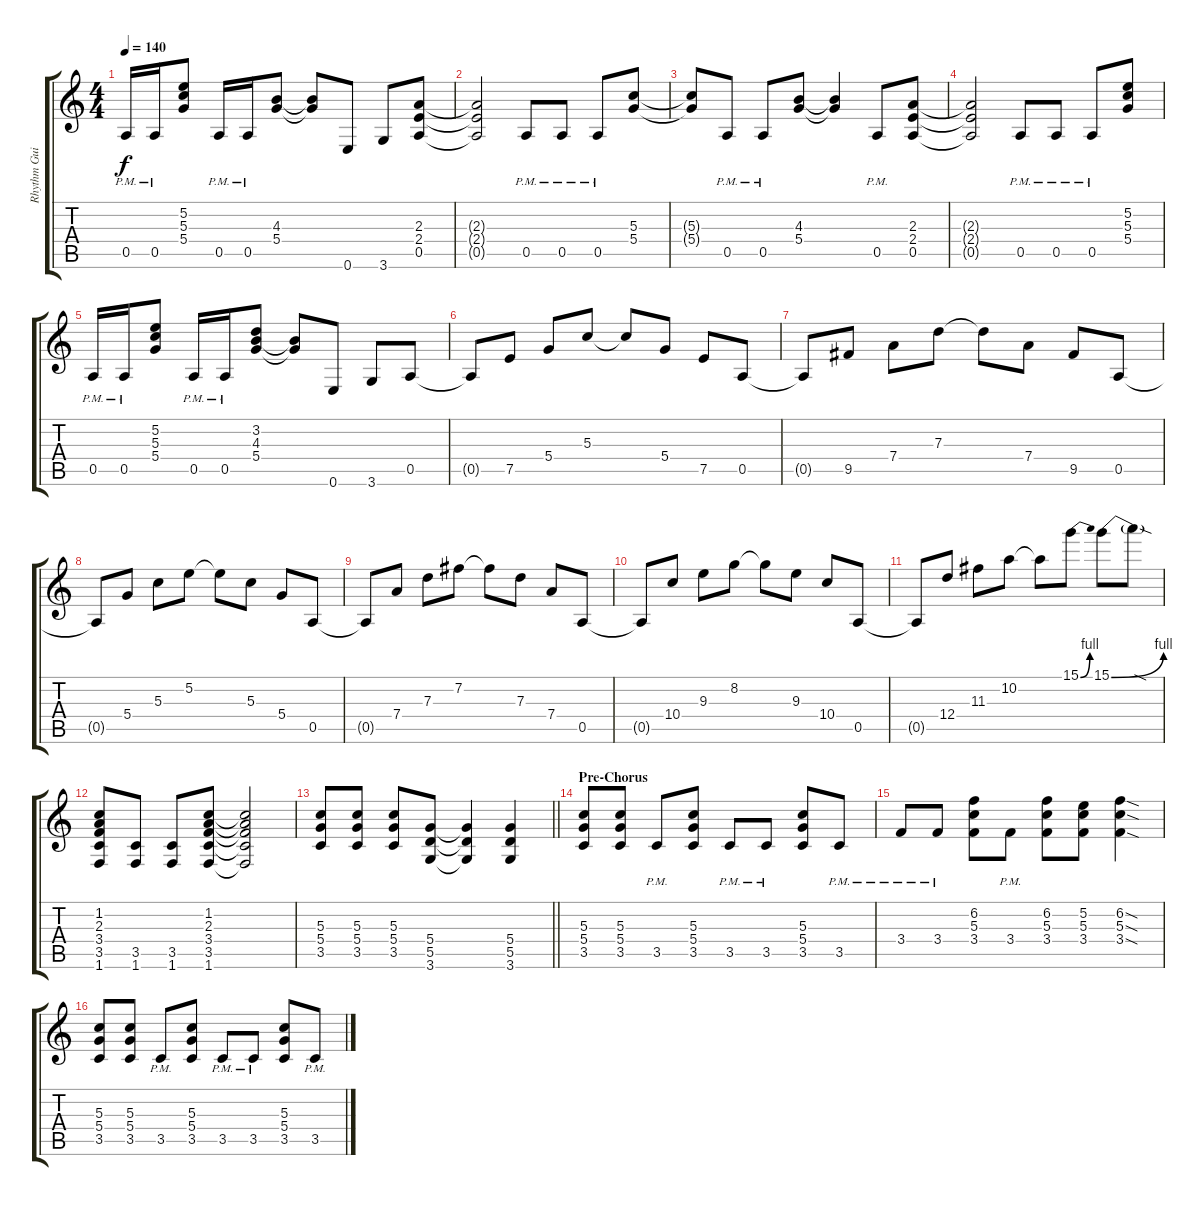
\track ("Rhythm Guitar" "Rhythm Gui") {instrument overdrivenguitar}
\staff {score tabs}
\tuning (E4 B3 G3 D3 A2 E2) {hide}
\ts (4 4)
\tempo 140
\clef g2
\ks c
0.5{pm}.16{dy f} 0.5{pm}.16 (5.2 5.3 5.4).8 0.5{pm}.16 0.5{pm}.16 (4.3 5.4).8 (4.3{t} 5.4{t}).8 0.6.8 3.6.8 (2.3 2.4 0.5).8 |
(2.3{t} 2.4{t} 0.5{t}).2 0.5{pm}.8 0.5{pm}.8 0.5{pm}.8 (5.3 5.4).8 |
(5.3{t} 5.4{t}).8 0.5{pm}.8 0.5{pm}.8 (4.3 5.4).8 (4.3{t} 5.4{t}).4 0.5{pm}.8 (2.3 2.4 0.5).8 |
(2.3{t} 2.4{t} 0.5{t}).2 0.5{pm}.8 0.5{pm}.8 0.5{pm}.8 (5.2 5.3 5.4).8 |
0.5{pm}.16 0.5{pm}.16 (5.2 5.3 5.4).8 0.5{pm}.16 0.5{pm}.16 (3.2 4.3 5.4).8 (4.3{t} 5.4{t}).8 0.6.8 3.6.8 0.5.8 |
0.5{t}.8 7.5.8 5.4.8 5.3.8 5.3{t}.8 5.4.8 7.5.8 0.5.8 |
0.5{t}.8 9.5.8 7.4.8 7.3.8 7.3{t}.8 7.4.8 9.5.8 0.5.8 |
0.5{t}.8 5.4.8 5.3.8 5.2.8 5.2{t}.8 5.3.8 5.4.8 0.5.8 |
0.5{t}.8 7.4.8 7.3.8 7.2.8 7.2{t}.8 7.3.8 7.4.8 0.5.8 |
0.5{t}.8 10.4.8 9.3.8 8.2.8 8.2{t}.8 9.3.8 10.4.8 0.5.8 |
0.5{t}.8 12.4.8 11.3.8 10.2.8 10.2{t}.8 15.1{be (bend 0 0 60 4)}.8 15.1{be (bend 0 0 60 4)}.8 15.1{sod t}.8 |
(1.2 2.3 3.4 3.5 1.6).8 (3.5 1.6).8 (3.5 1.6).8 (1.2 2.3 3.4 3.5 1.6).8 (1.2{t} 2.3{t} 3.4{t} 3.5{t} 1.6{t}).2 |
\barLineRight lightlight
(5.3 5.4 3.5).8 (5.3 5.4 3.5).8 (5.3 5.4 3.5).8 (5.4 5.5 3.6).8 (5.4{t} 5.5{t} 3.6{t}).4 (5.4 5.5 3.6).4 |
\section ("" "Pre-Chorus")
(5.3 5.4 3.5).8 (5.3 5.4 3.5).8 3.5{pm}.8 (5.3 5.4 3.5).8 3.5{pm}.8 3.5{pm}.8 (5.3 5.4 3.5).8 3.5{pm}.8 |
3.4{pm}.8 3.4{pm}.8 (6.2 5.3 3.4).8 3.4{pm}.8 (6.2 5.3 3.4).8 (5.2 5.3 3.4).8 (6.2{sod} 5.3{sod} 3.4{sod}).4 |
(5.3 5.4 3.5).8 (5.3 5.4 3.5).8 3.5{pm}.8 (5.3 5.4 3.5).8 3.5{pm}.8 3.5{pm}.8 (5.3 5.4 3.5).8 3.5{pm}.8
